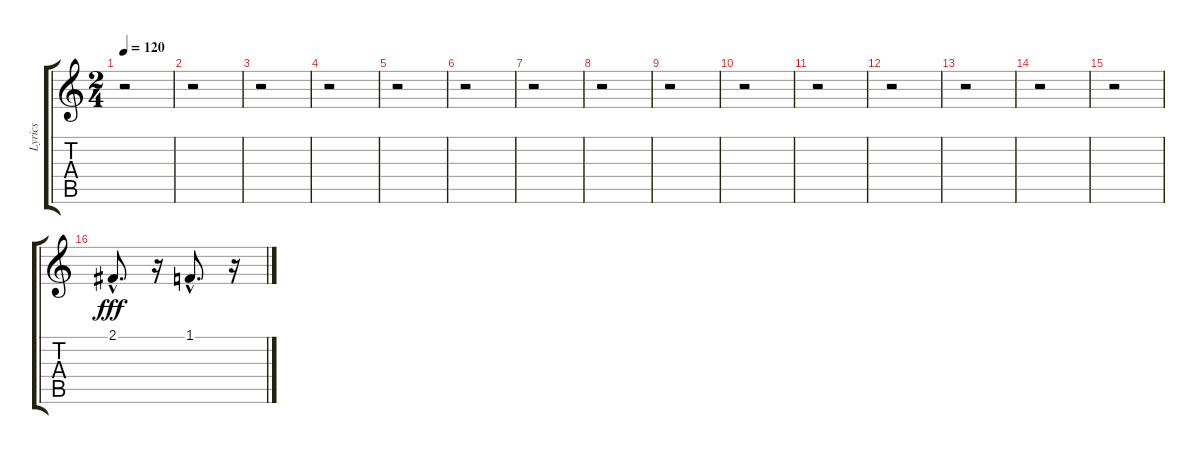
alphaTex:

\track ("Lyrics" "Lyrics") {instrument flute}
\staff {score tabs}
\tuning (E4 B3 G3 D3 A2 E2) {hide}
\ts (2 4)
\tempo 120
\clef g2
\ks c
r.2{dy f} |
r.2 |
r.2 |
r.2 |
r.2 |
r.2 |
r.2 |
r.2 |
r.2 |
r.2 |
r.2 |
r.2 |
r.2 |
r.2 |
r.2 |
2.1{hac}.8{d dy fff} r.16 1.1{hac}.8{d} r.16
